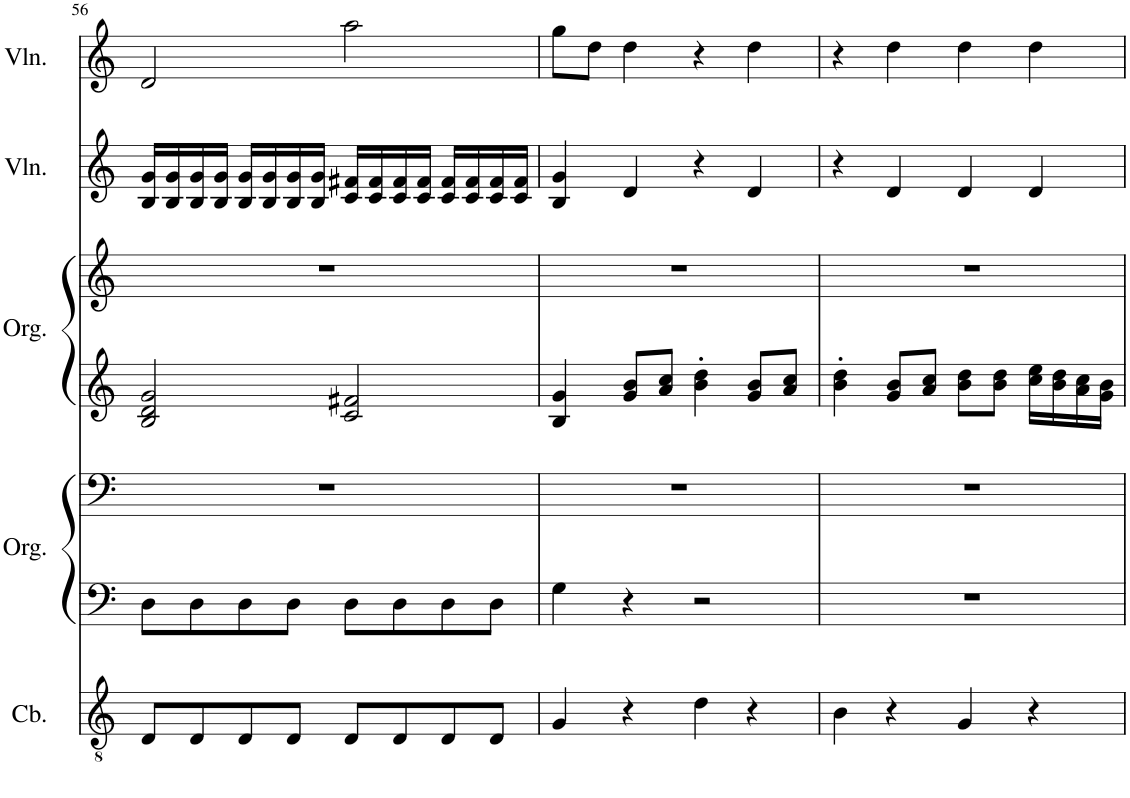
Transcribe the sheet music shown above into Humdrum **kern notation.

**kern	**kern	**kern	**kern	**kern	**kern	**kern
*part5	*part4	*part4	*part3	*part3	*part2	*part1
*staff7	*staff6	*staff5	*staff4	*staff3	*staff2	*staff1
*I"Contrabass	*I"Organ	*	*I"Organ	*	*I"Violin II	*I"Violin I
*I'Cb.	*I'Org.	*	*I'Org.	*	*I'Vln.	*I'Vln.
!!LO:PB:g=z
*clefGv2	*clefF4	*clefF4	*clefG2	*clefG2	*clefG2	*clefG2
*Trd7c12	*	*	*	*	*	*
*k[]	*k[]	*k[]	*k[]	*k[]	*k[]	*k[]
*M4/4	*M4/4	*M4/4	*M4/4	*M4/4	*M4/4	*M4/4
=56	=56	=56	=56	=56	=56	=56
8D/L	8D\L	1r	2B/ 2d/ 2g/	1r	16B/ 16g/LL	2d/
.	.	.	.	.	16B/ 16g/	.
8D/	8D\	.	.	.	16B/ 16g/	.
.	.	.	.	.	16B/ 16g/JJ	.
8D/	8D\	.	.	.	16B/ 16g/LL	.
.	.	.	.	.	16B/ 16g/	.
8D/J	8D\J	.	.	.	16B/ 16g/	.
.	.	.	.	.	16B/ 16g/JJ	.
8D/L	8D\L	.	2c/ 2f#X/	.	16c/ 16f#X/LL	2aa\
.	.	.	.	.	16c/ 16f#/	.
8D/	8D\	.	.	.	16c/ 16f#/	.
.	.	.	.	.	16c/ 16f#/JJ	.
8D/	8D\	.	.	.	16c/ 16f#/LL	.
.	.	.	.	.	16c/ 16f#/	.
8D/J	8D\J	.	.	.	16c/ 16f#/	.
.	.	.	.	.	16c/ 16f#/JJ	.
=57	=57	=57	=57	=57	=57	=57
4G/	4G\	1r	4B/ 4g/	1r	4B/ 4g/	8gg\L
.	.	.	.	.	.	8dd\J
4r	4r	.	8g/ 8b/L	.	4d/	4dd\
.	.	.	8a/ 8cc/J	.	.	.
4d\	2r	.	4b\' 4dd\'	.	4r	4r
4r	.	.	8g/ 8b/L	.	4d/	4dd\
.	.	.	8a/ 8cc/J	.	.	.
=58	=58	=58	=58	=58	=58	=58
4B\	1r	1r	4b\' 4dd\'	1r	4r	4r
4r	.	.	8g/ 8b/L	.	4d/	4dd\
.	.	.	8a/ 8cc/J	.	.	.
4G/	.	.	8b\ 8dd\L	.	4d/	4dd\
.	.	.	8b\ 8dd\J	.	.	.
4r	.	.	16cc\ 16ee\LL	.	4d/	4dd\
.	.	.	16b\ 16dd\	.	.	.
.	.	.	16a\ 16cc\	.	.	.
.	.	.	16g\ 16b\JJ	.	.	.
=	=	=	=	=	=	=
*-	*-	*-	*-	*-	*-	*-
